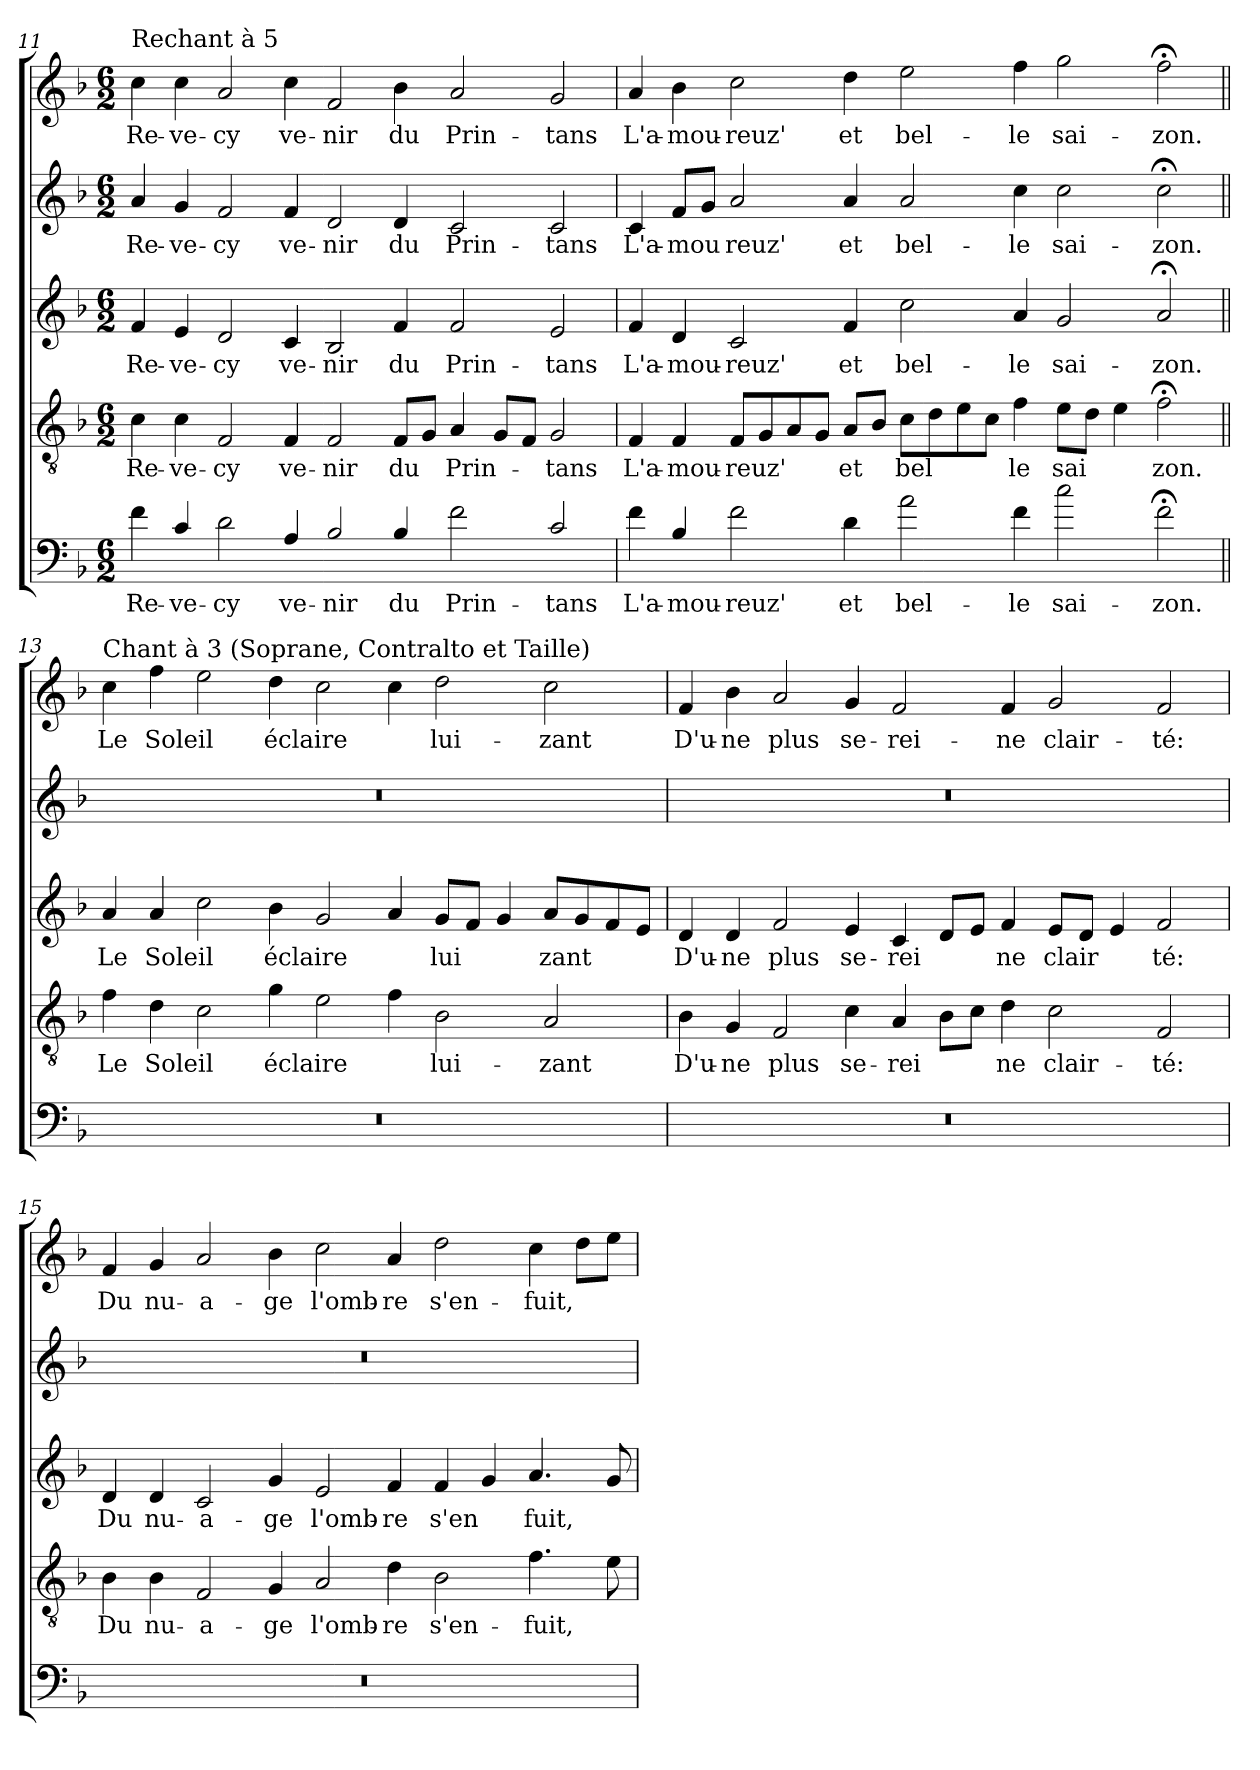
**kern	**text	**kern	**text	**kern	**text	**kern	**text	**kern	**text
*part5	*part5	*part4	*part4	*part3	*part3	*part2	*part2	*part1	*part1
*staff5	*staff5	*staff4	*staff4	*staff3	*staff3	*staff2	*staff2	*staff1	*staff1
!!LO:PB:g=z
*clefF4	*	*clefGv2	*	*clefG2	*	*clefG2	*	*clefG2	*
*ITrd7c12	*	*	*	*	*	*	*	*	*
*k[b-]	*	*k[b-]	*	*k[b-]	*	*k[b-]	*	*k[b-]	*
*F:	*	*F:	*	*F:	*	*F:	*	*F:	*
*M6/2	*	*M6/2	*	*M6/2	*	*M6/2	*	*M6/2	*
=11	=11	=11	=11	=11	=11	=11	=11	=11	=11
!	!	!	!	!	!	!	!	!LO:TX:a:t=Rechant à 5	!
!	!LO:LY:b	!	!LO:LY:b	!	!LO:LY:b	!	!LO:LY:b	!	!LO:LY:b
4F\	Re-	4c\	Re-	4f/	Re-	4a/	Re-	4cc\	Re-
!	!LO:LY:b	!	!LO:LY:b	!	!LO:LY:b	!	!LO:LY:b	!	!LO:LY:b
4C/	-ve-	4c\	-ve-	4e/	-ve-	4g/	-ve-	4cc\	-ve-
!	!LO:LY:b	!	!LO:LY:b	!	!LO:LY:b	!	!LO:LY:b	!	!LO:LY:b
2D\	-cy	2F/	-cy	2d/	-cy	2f/	-cy	2a/	-cy
!	!LO:LY:b	!	!LO:LY:b	!	!LO:LY:b	!	!LO:LY:b	!	!LO:LY:b
4AA/	ve-	4F/	ve-	4c/	ve-	4f/	ve-	4cc\	ve-
!	!LO:LY:b	!	!LO:LY:b	!	!LO:LY:b	!	!LO:LY:b	!	!LO:LY:b
2BB-/	-nir	2F/	-nir	2B-/	-nir	2d/	-nir	2f/	-nir
!	!LO:LY:b	!	!LO:LY:b	!	!LO:LY:b	!	!LO:LY:b	!	!LO:LY:b
4BB-/	du	8F/L	du	4f/	du	4d/	du	4b-\	du
.	.	8G/J	.	.	.	.	.	.	.
!	!LO:LY:b	!	!LO:LY:b	!	!LO:LY:b	!	!LO:LY:b	!	!LO:LY:b
2F\	Prin-	4A/	Prin-	2f/	Prin-	2c/	Prin-	2a/	Prin-
.	.	8G/L	.	.	.	.	.	.	.
.	.	8F/J	.	.	.	.	.	.	.
!	!LO:LY:b	!	!LO:LY:b	!	!LO:LY:b	!	!LO:LY:b	!	!LO:LY:b
2C/	-tans	2G/	-tans	2e/	-tans	2c/	-tans	2g/	-tans
=12	=12	=12	=12	=12	=12	=12	=12	=12	=12
!	!LO:LY:b	!	!LO:LY:b	!	!LO:LY:b	!	!LO:LY:b	!	!LO:LY:b
4F\	L'a-	4F/	L'a-	4f/	L'a-	4c/	L'a-	4a/	L'a-
!	!LO:LY:b	!	!LO:LY:b	!	!LO:LY:b	!	!LO:LY:b	!	!LO:LY:b
4BB-/	-mou-	4F/	-mou-	4d/	-mou-	8f/L	-mou	4b-\	-mou-
.	.	.	.	.	.	8g/J	.	.	.
!	!LO:LY:b	!	!LO:LY:b	!	!LO:LY:b	!	!LO:LY:b	!	!LO:LY:b
2F\	-reuz'	8F/L	-reuz'	2c/	-reuz'	2a/	reuz'	2cc\	-reuz'
.	.	8G/	.	.	.	.	.	.	.
.	.	8A/	.	.	.	.	.	.	.
.	.	8G/J	.	.	.	.	.	.	.
!	!LO:LY:b	!	!LO:LY:b	!	!LO:LY:b	!	!LO:LY:b	!	!LO:LY:b
4D\	et	8A/L	et	4f/	et	4a/	et	4dd\	et
.	.	8B-/J	.	.	.	.	.	.	.
!	!LO:LY:b	!	!LO:LY:b	!	!LO:LY:b	!	!LO:LY:b	!	!LO:LY:b
2A\	bel-	8c\L	bel	2cc\	bel-	2a/	bel-	2ee\	bel-
.	.	8d\	.	.	.	.	.	.	.
.	.	8e\	.	.	.	.	.	.	.
.	.	8c\J	.	.	.	.	.	.	.
!	!LO:LY:b	!	!LO:LY:b	!	!LO:LY:b	!	!LO:LY:b	!	!LO:LY:b
4F\	-le	4f\	le	4a/	-le	4cc\	-le	4ff\	-le
!	!LO:LY:b	!	!LO:LY:b	!	!LO:LY:b	!	!LO:LY:b	!	!LO:LY:b
2c\	sai-	8e\L	sai	2g/	sai-	2cc\	sai-	2gg\	sai-
.	.	8d\J	.	.	.	.	.	.	.
.	.	4e\	.	.	.	.	.	.	.
!	!LO:LY:b	!	!LO:LY:b	!	!LO:LY:b	!	!LO:LY:b	!	!LO:LY:b
2F;<\	-zon.	2f;<\	zon.	2a;/	-zon.	2cc;<\	-zon.	2ff;<\	-zon.
!!LO:LB:g=z
=13||	=13||	=13||	=13||	=13||	=13||	=13||	=13||	=13||	=13||
!	!	!	!	!	!	!	!	!LO:TX:a:t=Chant à 3 (Soprane, Contralto et Taille)	!
!	!	!	!LO:LY:b	!	!LO:LY:b	!	!	!	!LO:LY:b
0.r	.	4f\	Le	4a/	Le	0.r	.	4cc\	Le
!	!	!	!LO:LY:b	!	!LO:LY:b	!	!	!	!LO:LY:b
.	.	4d\	Soleil	4a/	Soleil	.	.	4ff\	Soleil
.	.	2c\	.	2cc\	.	.	.	2ee\	.
!	!	!	!LO:LY:b	!	!LO:LY:b	!	!	!	!LO:LY:b
.	.	4g\	é­claire	4b-\	é­claire	.	.	4dd\	é­claire
.	.	2e\	.	2g/	.	.	.	2cc\	.
.	.	4f\	.	4a/	.	.	.	4cc\	.
!	!	!	!LO:LY:b	!	!LO:LY:b	!	!	!	!LO:LY:b
.	.	2B-\	lui-	8g/L	lui	.	.	2dd\	lui-
.	.	.	.	8f/J	.	.	.	.	.
.	.	.	.	4g/	.	.	.	.	.
!	!	!	!LO:LY:b	!	!LO:LY:b	!	!	!	!LO:LY:b
.	.	2A/	-zant	8a/L	zant	.	.	2cc\	-zant
.	.	.	.	8g/	.	.	.	.	.
.	.	.	.	8f/	.	.	.	.	.
.	.	.	.	8e/J	.	.	.	.	.
=14	=14	=14	=14	=14	=14	=14	=14	=14	=14
!	!	!	!LO:LY:b	!	!LO:LY:b	!	!	!	!LO:LY:b
0.r	.	4B-\	D'u-	4d/	D'u-	0.r	.	4f/	D'u-
!	!	!	!LO:LY:b	!	!LO:LY:b	!	!	!	!LO:LY:b
.	.	4G/	-ne	4d/	-ne	.	.	4b-\	-ne
!	!	!	!LO:LY:b	!	!LO:LY:b	!	!	!	!LO:LY:b
.	.	2F/	plus	2f/	plus	.	.	2a/	plus
!	!	!	!LO:LY:b	!	!LO:LY:b	!	!	!	!LO:LY:b
.	.	4c\	se-	4e/	se-	.	.	4g/	se-
!	!	!	!LO:LY:b	!	!LO:LY:b	!	!	!	!LO:LY:b
.	.	4A/	-rei	4c/	-rei	.	.	2f/	-rei-
.	.	8B-\L	.	8d/L	.	.	.	.	.
.	.	8c\J	.	8e/J	.	.	.	.	.
!	!	!	!LO:LY:b	!	!LO:LY:b	!	!	!	!LO:LY:b
.	.	4d\	ne	4f/	ne	.	.	4f/	-ne
!	!	!	!LO:LY:b	!	!LO:LY:b	!	!	!	!LO:LY:b
.	.	2c\	clair-	8e/L	clair	.	.	2g/	clair-
.	.	.	.	8d/J	.	.	.	.	.
.	.	.	.	4e/	.	.	.	.	.
!	!	!	!LO:LY:b	!	!LO:LY:b	!	!	!	!LO:LY:b
.	.	2F/	-té:	2f/	té:	.	.	2f/	-té:
=15	=15	=15	=15	=15	=15	=15	=15	=15	=15
!	!	!	!LO:LY:b	!	!LO:LY:b	!	!	!	!LO:LY:b
0.r	.	4B-\	Du	4d/	Du	0.r	.	4f/	Du
!	!	!	!LO:LY:b	!	!LO:LY:b	!	!	!	!LO:LY:b
.	.	4B-\	nu-	4d/	nu-	.	.	4g/	nu-
!	!	!	!LO:LY:b	!	!LO:LY:b	!	!	!	!LO:LY:b
.	.	2F/	-a-	2c/	-a-	.	.	2a/	-a-
!	!	!	!LO:LY:b	!	!LO:LY:b	!	!	!	!LO:LY:b
.	.	4G/	-ge	4g/	-ge	.	.	4b-\	-ge
!	!	!	!LO:LY:b	!	!LO:LY:b	!	!	!	!LO:LY:b
.	.	2A/	l'omb-	2e/	l'omb-	.	.	2cc\	l'omb-
!	!	!	!LO:LY:b	!	!LO:LY:b	!	!	!	!LO:LY:b
.	.	4d\	-re	4f/	-re	.	.	4a/	-re
!	!	!	!LO:LY:b	!	!LO:LY:b	!	!	!	!LO:LY:b
.	.	2B-\	s'en-	4f/	s'en	.	.	2dd\	s'en-
.	.	.	.	4g/	.	.	.	.	.
!	!	!	!LO:LY:b	!	!LO:LY:b	!	!	!	!LO:LY:b
.	.	4.f\	-fuit,	4.a/	fuit,	.	.	4cc\	-fuit,
.	.	.	.	.	.	.	.	8dd\L	.
.	.	8e\	.	8g/	.	.	.	8ee\J	.
=	=	=	=	=	=	=	=	=	=
*-	*-	*-	*-	*-	*-	*-	*-	*-	*-
